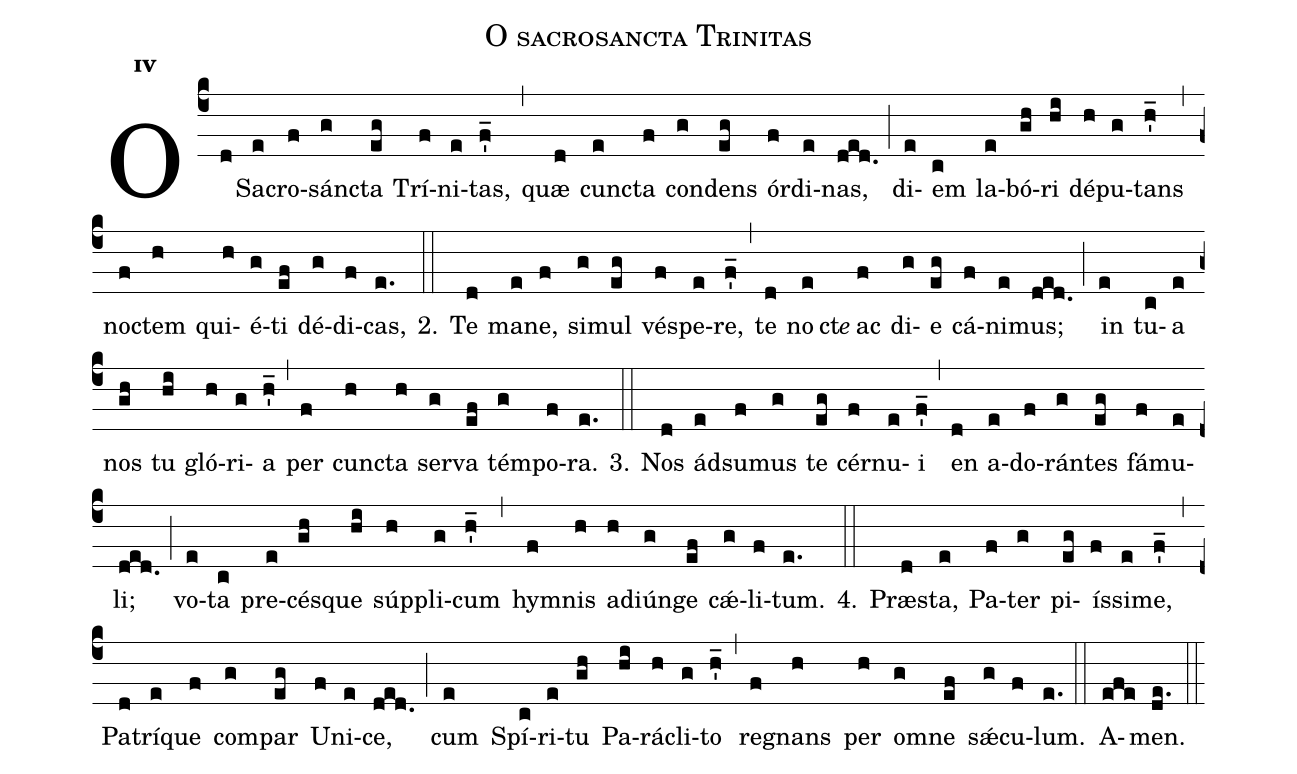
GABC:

name:O sacrosancta Trinitas;
office-part:Hymnus;
mode:4;
%%
initial-style: 1;
name: O sacrosancta Trinitas;
book: Liber Hymnarius, p. 196;
occasion: Tempore Per Annum Feriis III Hebd. I & III;
office-part: Ad Officium Lectionis H;
user-notes: ;
commentary: ;
annotation: 4;
centering-scheme: english;
fontsize: 12;
font: OFLSortsMillGoudy;
height: 11;
width: 4.5;
%%
(c4)O(d) Sa(e)cro(f)sán(g)cta(eg) Trí(f)ni(e)tas,(f'_) (,)
quæ(d) cun(e)cta(f) con(g)dens(eg) ór(f)di(e)nas,(ded.) (;)
di(e)em(c) la(e)bó(gh)ri(hi) dé(h)pu(g)tans(h'_) (,)
no(f)ctem(h) qui(h)é(g)ti(ef) dé(g)di(f)cas,(e.)

2.(::)
Te(d) ma(e)ne,(f) si(g)mul(eg) vé(f)spe(e)re,(f'_) (,)
te(d) no(e)ct<i>e</i>() ac(f) di(g)e(eg) cá(f)ni(e)mus;(ded.) (;)
in(e) tu(c)a(e) nos(gh) tu(hi) gló(h)ri(g)a(h'_) (,)
per(f) cun(h)cta(h) ser(g)va(ef) tém(g)po(f)ra.(e.)

3.(::)
Nos(d) ád(e)su(f)mus(g) te(eg) cér(f)nu(e)i(f'_) (,)
en(d) a(e)do(f)rán(g)tes(eg) fá(f)mu(e)li;(ded.) (;)
vo(e)ta(c) pre(e)cés(gh)que(hi) súp(h)pli(g)cum(h'_) (,)
hym(f)nis(h) ad(h)iún(g)ge(ef) cǽ(g)li(f)tum.(e.)

4.(::)
Præ(d)sta,(e) Pa(f)ter(g) pi(eg)ís(f)si(e)me,(f'_) (,)
Pa(d)trí(e)que(f) com(g)par(eg) U(f)ni(e)ce,(ded.) (;)
cum(e) Spí(c)ri(e)tu(gh) Pa(hi)rá(h)cli(g)to(h'_) (,)
re(f)gnans(h) per(h) om(g)ne(ef) sǽ(g)cu(f)lum.(e.) (::)
A(efe)men.(de.) (::)
